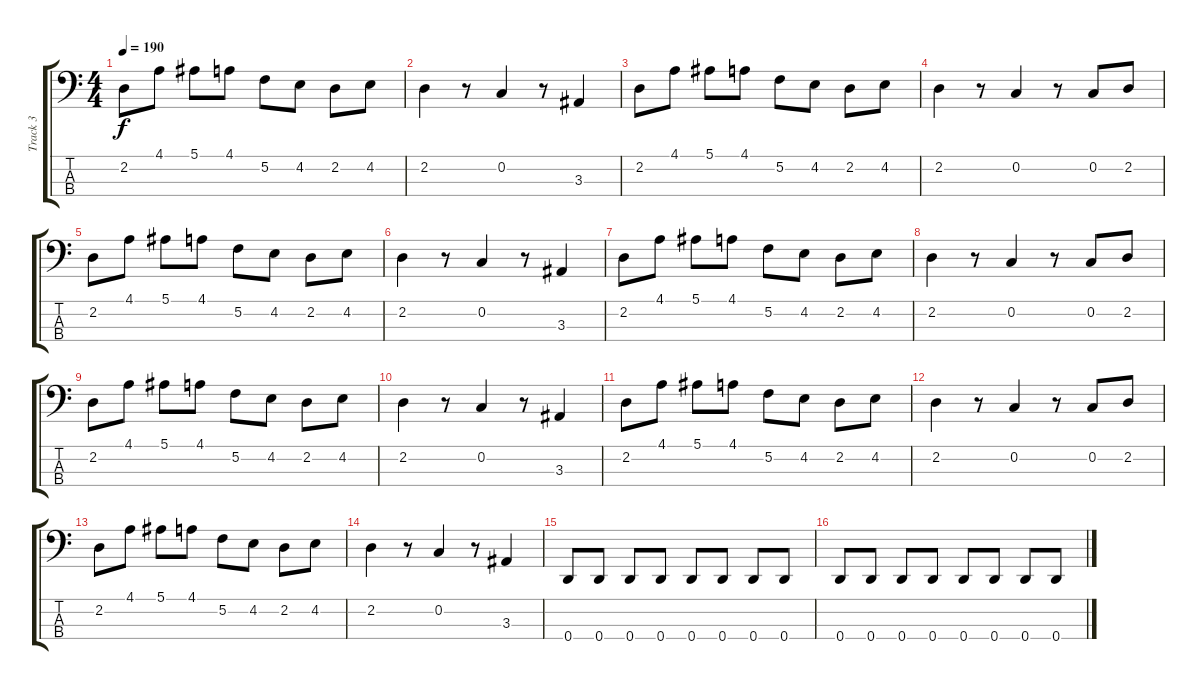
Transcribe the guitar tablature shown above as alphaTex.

\track ("Track 3" "Track 3") {mute instrument electricbasspick}
\staff {score tabs}
\tuning (F2 C2 G1 D1) {hide}
\ts (4 4)
\tempo 190
\clef f4
\ks c
2.2.8{dy f} 4.1.8 5.1.8 4.1.8 5.2.8 4.2.8 2.2.8 4.2.8 |
2.2.4 r.8 0.2.4 r.8 3.3.4 |
2.2.8 4.1.8 5.1.8 4.1.8 5.2.8 4.2.8 2.2.8 4.2.8 |
2.2.4 r.8 0.2.4 r.8 0.2.8 2.2.8 |
2.2.8 4.1.8 5.1.8 4.1.8 5.2.8 4.2.8 2.2.8 4.2.8 |
2.2.4 r.8 0.2.4 r.8 3.3.4 |
2.2.8 4.1.8 5.1.8 4.1.8 5.2.8 4.2.8 2.2.8 4.2.8 |
2.2.4 r.8 0.2.4 r.8 0.2.8 2.2.8 |
2.2.8 4.1.8 5.1.8 4.1.8 5.2.8 4.2.8 2.2.8 4.2.8 |
2.2.4 r.8 0.2.4 r.8 3.3.4 |
2.2.8 4.1.8 5.1.8 4.1.8 5.2.8 4.2.8 2.2.8 4.2.8 |
2.2.4 r.8 0.2.4 r.8 0.2.8 2.2.8 |
2.2.8 4.1.8 5.1.8 4.1.8 5.2.8 4.2.8 2.2.8 4.2.8 |
2.2.4 r.8 0.2.4 r.8 3.3.4 |
0.4.8 0.4.8 0.4.8 0.4.8 0.4.8 0.4.8 0.4.8 0.4.8 |
0.4.8 0.4.8 0.4.8 0.4.8 0.4.8 0.4.8 0.4.8 0.4.8
